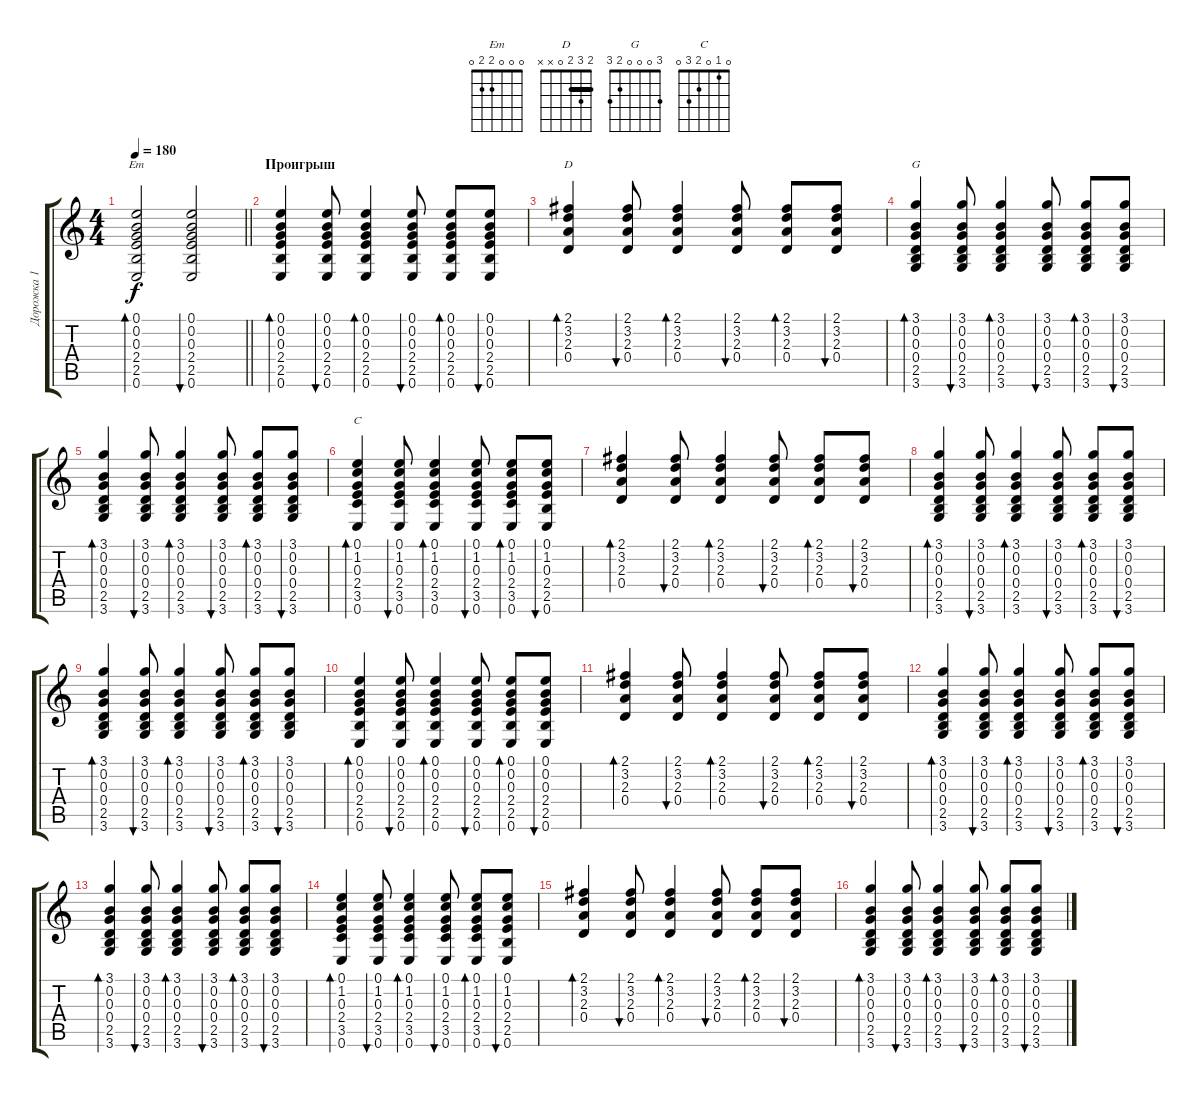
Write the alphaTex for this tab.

\track ("Дорожка 1" "Дорожка 1") {instrument acousticguitarsteel}
\staff {score tabs}
\tuning (E4 B3 G3 D3 A2 E2) {hide}
\chord ("Em" 0 0 0 2 2 0)
\chord ("D" 2 3 2 0 x x) {barre 2}
\chord ("G" 3 0 0 0 2 3)
\chord ("C" 0 1 0 2 3 0)
\ts (4 4)
\tempo 180
\clef g2
\barLineRight lightlight
\ks c
(0.1 0.2 0.3 2.4 2.5 0.6).2{bd 30 ch "Em" dy f} (0.1 0.2 0.3 2.4 2.5 0.6).2{bu 30} |
\section ("" "Проигрыш")
(0.1 0.2 0.3 2.4 2.5 0.6).4{bd 30} (0.1 0.2 0.3 2.4 2.5 0.6).8{bu 30} (0.1 0.2 0.3 2.4 2.5 0.6).4{bd 30} (0.1 0.2 0.3 2.4 2.5 0.6).8{bu 30} (0.1 0.2 0.3 2.4 2.5 0.6).8{bd 30} (0.1 0.2 0.3 2.4 2.5 0.6).8{bu 30} |
(2.1 3.2 2.3 0.4).4{bd 30 ch "D"} (2.1 3.2 2.3 0.4).8{bu 30} (2.1 3.2 2.3 0.4).4{bd 30} (2.1 3.2 2.3 0.4).8{bu 30} (2.1 3.2 2.3 0.4).8{bd 30} (2.1 3.2 2.3 0.4).8{bu 30} |
(3.1 0.2 0.3 0.4 2.5 3.6).4{bd 30 ch "G"} (3.1 0.2 0.3 0.4 2.5 3.6).8{bu 30} (3.1 0.2 0.3 0.4 2.5 3.6).4{bd 30} (3.1 0.2 0.3 0.4 2.5 3.6).8{bu 30} (3.1 0.2 0.3 0.4 2.5 3.6).8{bd 30} (3.1 0.2 0.3 0.4 2.5 3.6).8{bu 30} |
(3.1 0.2 0.3 0.4 2.5 3.6).4{bd 30} (3.1 0.2 0.3 0.4 2.5 3.6).8{bu 30} (3.1 0.2 0.3 0.4 2.5 3.6).4{bd 30} (3.1 0.2 0.3 0.4 2.5 3.6).8{bu 30} (3.1 0.2 0.3 0.4 2.5 3.6).8{bd 30} (3.1 0.2 0.3 0.4 2.5 3.6).8{bu 30} |
(0.1 1.2 0.3 2.4 3.5 0.6).4{bd 30 ch "C"} (0.1 1.2 0.3 2.4 3.5 0.6).8{bu 30} (0.1 1.2 0.3 2.4 3.5 0.6).4{bd 30} (0.1 1.2 0.3 2.4 3.5 0.6).8{bu 30} (0.1 1.2 0.3 2.4 3.5 0.6).8{bd 30} (0.1 1.2 0.3 2.4 2.5 0.6).8{bu 30} |
(2.1 3.2 2.3 0.4).4{bd 30} (2.1 3.2 2.3 0.4).8{bu 30} (2.1 3.2 2.3 0.4).4{bd 30} (2.1 3.2 2.3 0.4).8{bu 30} (2.1 3.2 2.3 0.4).8{bd 30} (2.1 3.2 2.3 0.4).8{bu 30} |
(3.1 0.2 0.3 0.4 2.5 3.6).4{bd 30} (3.1 0.2 0.3 0.4 2.5 3.6).8{bu 30} (3.1 0.2 0.3 0.4 2.5 3.6).4{bd 30} (3.1 0.2 0.3 0.4 2.5 3.6).8{bu 30} (3.1 0.2 0.3 0.4 2.5 3.6).8{bd 30} (3.1 0.2 0.3 0.4 2.5 3.6).8{bu 30} |
(3.1 0.2 0.3 0.4 2.5 3.6).4{bd 30} (3.1 0.2 0.3 0.4 2.5 3.6).8{bu 30} (3.1 0.2 0.3 0.4 2.5 3.6).4{bd 30} (3.1 0.2 0.3 0.4 2.5 3.6).8{bu 30} (3.1 0.2 0.3 0.4 2.5 3.6).8{bd 30} (3.1 0.2 0.3 0.4 2.5 3.6).8{bu 30} |
(0.1 0.2 0.3 2.4 2.5 0.6).4{bd 30} (0.1 0.2 0.3 2.4 2.5 0.6).8{bu 30} (0.1 0.2 0.3 2.4 2.5 0.6).4{bd 30} (0.1 0.2 0.3 2.4 2.5 0.6).8{bu 30} (0.1 0.2 0.3 2.4 2.5 0.6).8{bd 30} (0.1 0.2 0.3 2.4 2.5 0.6).8{bu 30} |
(2.1 3.2 2.3 0.4).4{bd 30} (2.1 3.2 2.3 0.4).8{bu 30} (2.1 3.2 2.3 0.4).4{bd 30} (2.1 3.2 2.3 0.4).8{bu 30} (2.1 3.2 2.3 0.4).8{bd 30} (2.1 3.2 2.3 0.4).8{bu 30} |
(3.1 0.2 0.3 0.4 2.5 3.6).4{bd 30} (3.1 0.2 0.3 0.4 2.5 3.6).8{bu 30} (3.1 0.2 0.3 0.4 2.5 3.6).4{bd 30} (3.1 0.2 0.3 0.4 2.5 3.6).8{bu 30} (3.1 0.2 0.3 0.4 2.5 3.6).8{bd 30} (3.1 0.2 0.3 0.4 2.5 3.6).8{bu 30} |
(3.1 0.2 0.3 0.4 2.5 3.6).4{bd 30} (3.1 0.2 0.3 0.4 2.5 3.6).8{bu 30} (3.1 0.2 0.3 0.4 2.5 3.6).4{bd 30} (3.1 0.2 0.3 0.4 2.5 3.6).8{bu 30} (3.1 0.2 0.3 0.4 2.5 3.6).8{bd 30} (3.1 0.2 0.3 0.4 2.5 3.6).8{bu 30} |
(0.1 1.2 0.3 2.4 3.5 0.6).4{bd 30} (0.1 1.2 0.3 2.4 3.5 0.6).8{bu 30} (0.1 1.2 0.3 2.4 3.5 0.6).4{bd 30} (0.1 1.2 0.3 2.4 3.5 0.6).8{bu 30} (0.1 1.2 0.3 2.4 3.5 0.6).8{bd 30} (0.1 1.2 0.3 2.4 2.5 0.6).8{bu 30} |
(2.1 3.2 2.3 0.4).4{bd 30} (2.1 3.2 2.3 0.4).8{bu 30} (2.1 3.2 2.3 0.4).4{bd 30} (2.1 3.2 2.3 0.4).8{bu 30} (2.1 3.2 2.3 0.4).8{bd 30} (2.1 3.2 2.3 0.4).8{bu 30} |
(3.1 0.2 0.3 0.4 2.5 3.6).4{bd 30} (3.1 0.2 0.3 0.4 2.5 3.6).8{bu 30} (3.1 0.2 0.3 0.4 2.5 3.6).4{bd 30} (3.1 0.2 0.3 0.4 2.5 3.6).8{bu 30} (3.1 0.2 0.3 0.4 2.5 3.6).8{bd 30} (3.1 0.2 0.3 0.4 2.5 3.6).8{bu 30}
